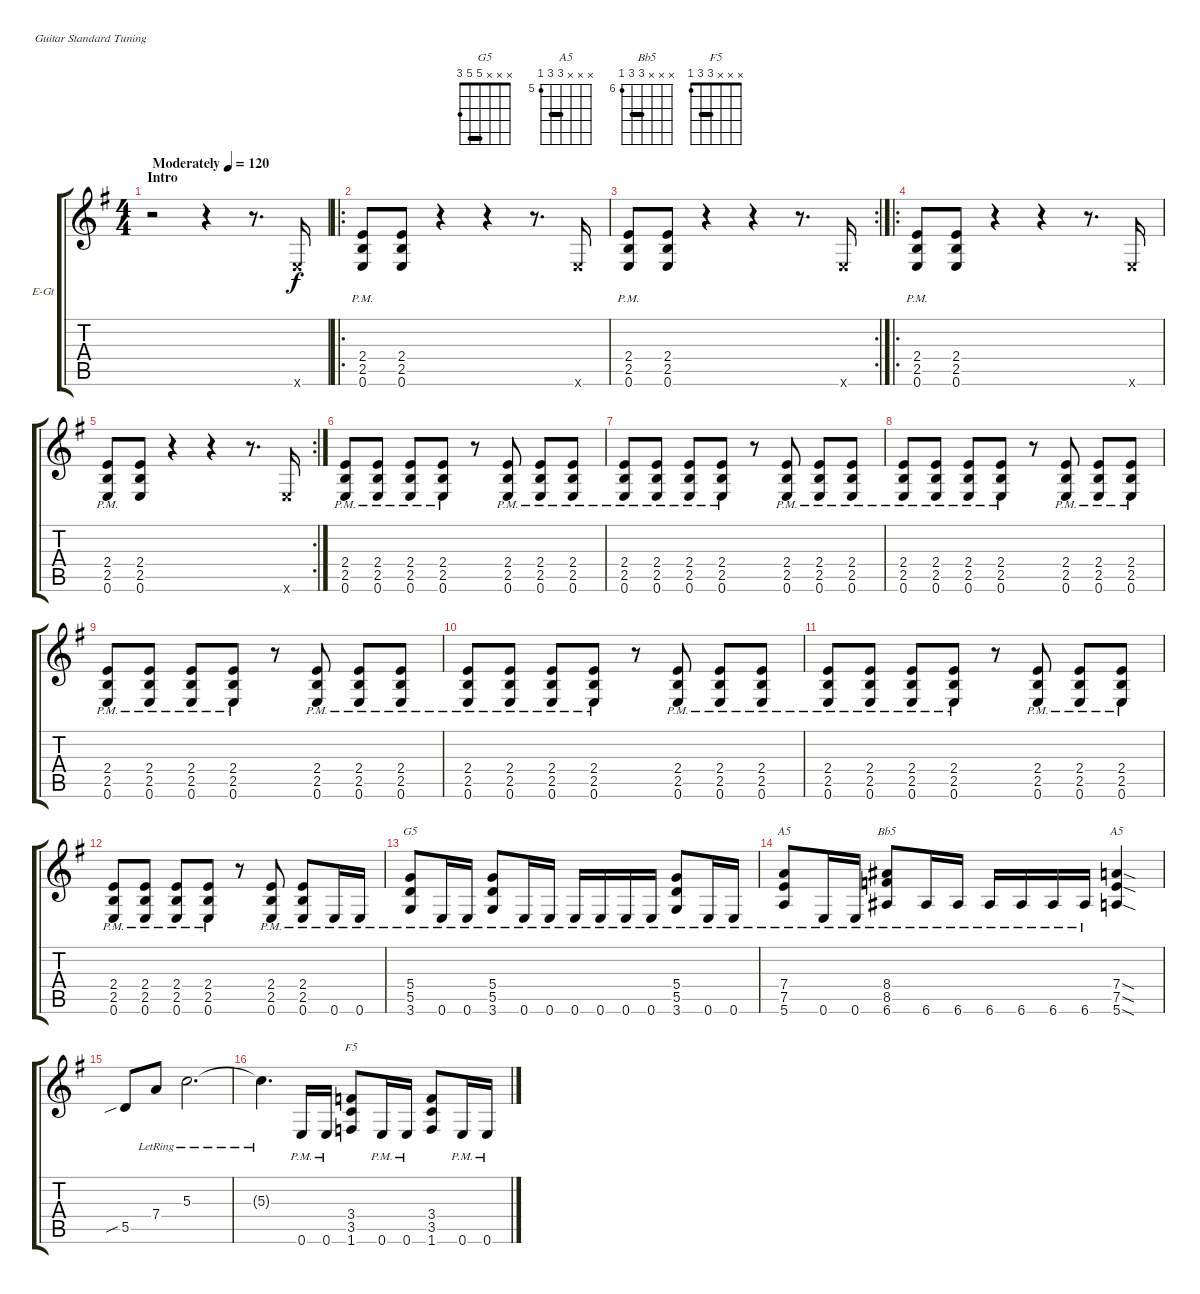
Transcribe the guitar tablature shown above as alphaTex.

\defaultSystemsLayout 4
\bracketExtendMode groupsimilarinstruments
\firstSystemTrackNameOrientation horizontal
\otherSystemsTrackNameOrientation horizontal
\track ("Guitar 3" "E-Gt") {instrument distortionguitar}
\staff {score tabs}
\tuning (E4 B3 G3 D3 A2 E2)
\chord ("G5" x x x 5 5 3) {barre 5}
\chord ("A5" x x x 7 7 5) {firstfret 5 barre 7}
\chord ("Bb5" x x x 8 8 6) {firstfret 6 barre 8}
\chord ("F5" x x x 3 3 1) {barre 3}
\ts (4 4)
\section ("" "Intro")
\tempo (120 "Moderately")
\clef g2
\ks g
r.2{dy f instrument distortionguitar} r.4 r.8{d} 0.6{x}.16 |
\ro
(0.6{pm} 2.5{pm} 2.4{pm}).8 (0.6 2.5 2.4).8 r.4 r.4 r.8{d} 0.6{x}.16 |
\rc 2
(0.6{pm} 2.5{pm} 2.4{pm}).8 (0.6 2.5 2.4).8 r.4 r.4 r.8{d} 0.6{x}.16 |
\ro
(0.6{pm} 2.5{pm} 2.4{pm}).8 (0.6 2.5 2.4).8 r.4 r.4 r.8{d} 0.6{x}.16 |
\rc 2
(0.6{pm} 2.5{pm} 2.4{pm}).8 (0.6 2.5 2.4).8 r.4 r.4 r.8{d} 0.6{x}.16 |
(0.6{pm} 2.5{pm} 2.4{pm}).8 (0.6{pm} 2.5{pm} 2.4{pm}).8 (0.6{pm} 2.5{pm} 2.4{pm}).8 (0.6{pm} 2.5{pm} 2.4{pm}).8 r.8 (0.6{pm} 2.5{pm} 2.4{pm}).8 (0.6{pm} 2.5{pm} 2.4{pm}).8 (0.6{pm} 2.5{pm} 2.4{pm}).8 |
(0.6{pm} 2.5{pm} 2.4{pm}).8 (0.6{pm} 2.5{pm} 2.4{pm}).8 (0.6{pm} 2.5{pm} 2.4{pm}).8 (0.6{pm} 2.5{pm} 2.4{pm}).8 r.8 (0.6{pm} 2.5{pm} 2.4{pm}).8 (0.6{pm} 2.5{pm} 2.4{pm}).8 (0.6{pm} 2.5{pm} 2.4{pm}).8 |
(0.6{pm} 2.5{pm} 2.4{pm}).8 (0.6{pm} 2.5{pm} 2.4{pm}).8 (0.6{pm} 2.5{pm} 2.4{pm}).8 (0.6{pm} 2.5{pm} 2.4{pm}).8 r.8 (0.6{pm} 2.5{pm} 2.4{pm}).8 (0.6{pm} 2.5{pm} 2.4{pm}).8 (0.6{pm} 2.5{pm} 2.4{pm}).8 |
(0.6{pm} 2.5{pm} 2.4{pm}).8 (0.6{pm} 2.5{pm} 2.4{pm}).8 (0.6{pm} 2.5{pm} 2.4{pm}).8 (0.6{pm} 2.5{pm} 2.4{pm}).8 r.8 (0.6{pm} 2.5{pm} 2.4{pm}).8 (0.6{pm} 2.5{pm} 2.4{pm}).8 (0.6{pm} 2.5{pm} 2.4{pm}).8 |
(0.6{pm} 2.5{pm} 2.4{pm}).8 (0.6{pm} 2.5{pm} 2.4{pm}).8 (0.6{pm} 2.5{pm} 2.4{pm}).8 (0.6{pm} 2.5{pm} 2.4{pm}).8 r.8 (0.6{pm} 2.5{pm} 2.4{pm}).8 (0.6{pm} 2.5{pm} 2.4{pm}).8 (0.6{pm} 2.5{pm} 2.4{pm}).8 |
(0.6{pm} 2.5{pm} 2.4{pm}).8 (0.6{pm} 2.5{pm} 2.4{pm}).8 (0.6{pm} 2.5{pm} 2.4{pm}).8 (0.6{pm} 2.5{pm} 2.4{pm}).8 r.8 (0.6{pm} 2.5{pm} 2.4{pm}).8 (0.6{pm} 2.5{pm} 2.4{pm}).8 (0.6{pm} 2.5{pm} 2.4{pm}).8 |
(0.6{pm} 2.5{pm} 2.4{pm}).8 (0.6{pm} 2.5{pm} 2.4{pm}).8 (0.6{pm} 2.5{pm} 2.4{pm}).8 (0.6{pm} 2.5{pm} 2.4{pm}).8 r.8 (0.6{pm} 2.5{pm} 2.4{pm}).8 (0.6{pm} 2.5{pm} 2.4{pm}).8 0.6{pm}.16 0.6{pm}.16 |
(3.6{pm} 5.5{pm} 5.4{pm}).8{ch "G5"} 0.6{pm}.16 0.6{pm}.16 (3.6{pm} 5.5{pm} 5.4{pm}).8 0.6{pm}.16 0.6{pm}.16 0.6{pm}.16 0.6{pm}.16 0.6{pm}.16 0.6{pm}.16 (3.6{pm} 5.5{pm} 5.4{pm}).8 0.6{pm}.16 0.6{pm}.16 |
(5.6{pm} 7.5{pm} 7.4{pm}).8{ch "A5"} 0.6{pm}.16 0.6{pm}.16 (6.6{pm} 8.5{pm} 8.4{pm}).8{ch "Bb5"} 6.6{pm}.16 6.6{pm}.16 6.6{pm}.16 6.6{pm}.16 6.6{pm}.16 6.6{pm}.16 (5.6{sod} 7.5{sod} 7.4{sod}).4{ch "A5"} |
5.5{sib}.8 7.4{lr}.8 5.3{lr}.2{d} |
5.3{lr t}.4{d} 0.6{pm}.16 0.6{pm}.16 (1.6 3.5 3.4).8{ch "F5"} 0.6{pm}.16 0.6{pm}.16 (1.6 3.5 3.4).8 0.6{pm}.16 0.6{pm}.16
